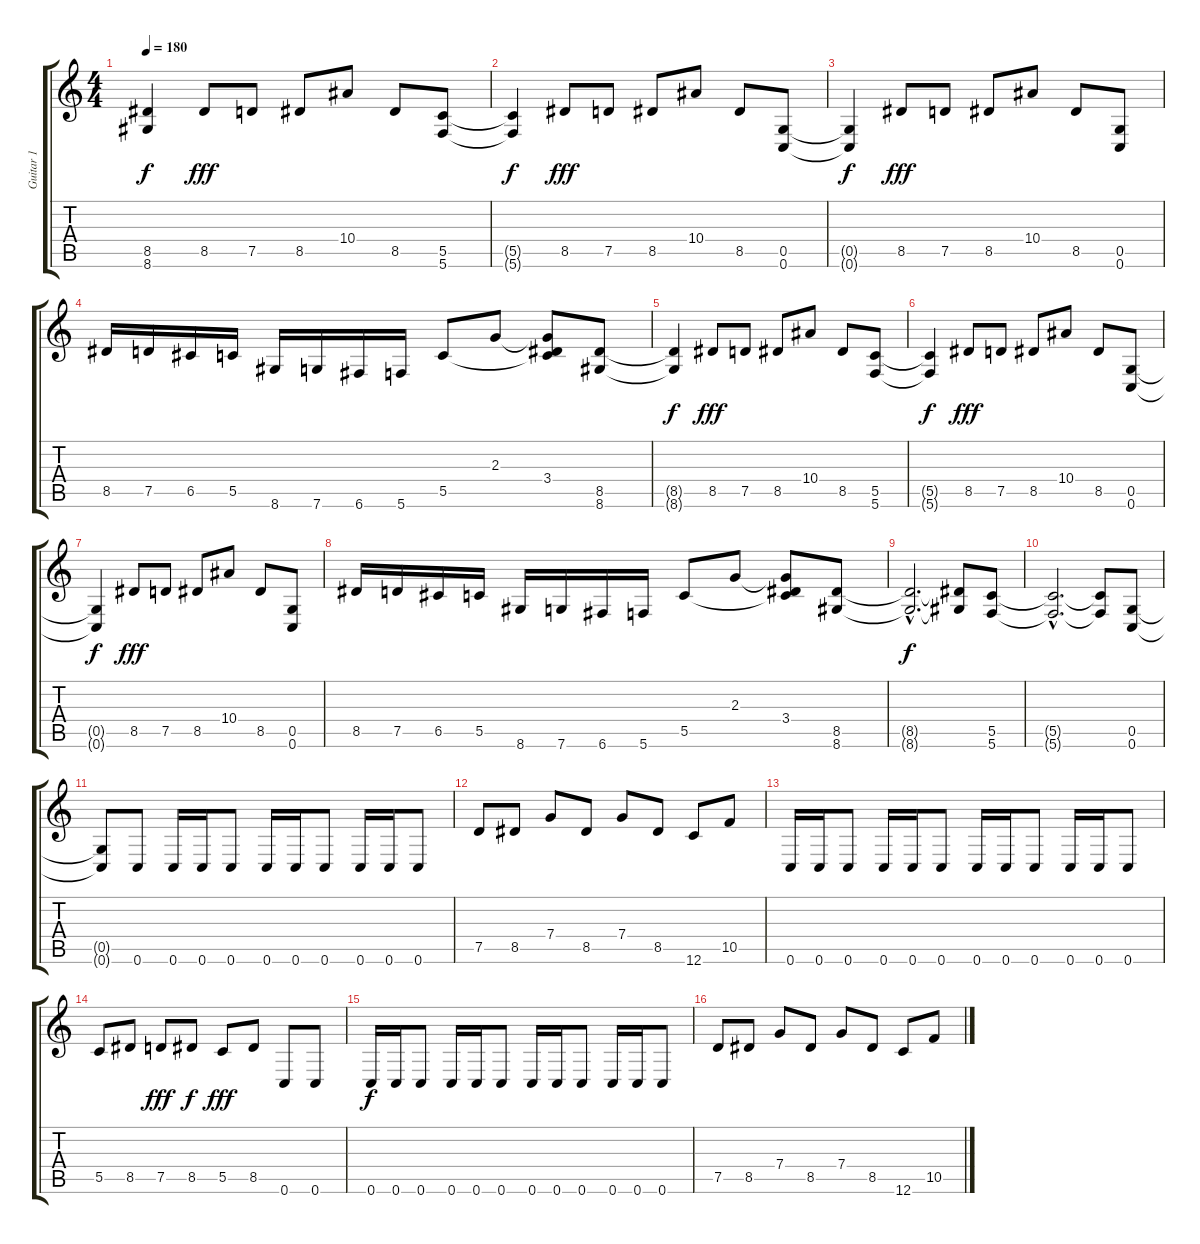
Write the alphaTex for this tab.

\track ("Guitar 1" "Guitar 1") {instrument distortionguitar}
\staff {score tabs}
\tuning (D4 A3 F3 C3 G2 C2) {hide}
\ts (4 4)
\tempo 180
\clef g2
\ks c
(8.5{t} 8.6{t}).4{dy f} 8.5.8{dy fff} 7.5.8 8.5.8 10.4.8 8.5.8 (5.5 5.6).8 |
(5.5{t} 5.6{t}).4{dy f} 8.5.8{dy fff} 7.5.8 8.5.8 10.4.8 8.5.8 (0.5 0.6).8 |
(0.5{t} 0.6{t}).4{dy f} 8.5.8{dy fff} 7.5.8 8.5.8 10.4.8 8.5.8 (0.5 0.6).8 |
8.5.16 7.5.16 6.5.16 5.5.16 8.6.16 7.6.16 6.6.16 5.6.16 5.5.8 2.3.8 (2.3{t} 3.4 5.5{t}).8 (8.5 8.6).8 |
(8.5{t} 8.6{t}).4{dy f} 8.5.8{dy fff} 7.5.8 8.5.8 10.4.8 8.5.8 (5.5 5.6).8 |
(5.5{t} 5.6{t}).4{dy f} 8.5.8{dy fff} 7.5.8 8.5.8 10.4.8 8.5.8 (0.5 0.6).8 |
(0.5{t} 0.6{t}).4{dy f} 8.5.8{dy fff} 7.5.8 8.5.8 10.4.8 8.5.8 (0.5 0.6).8 |
8.5.16 7.5.16 6.5.16 5.5.16 8.6.16 7.6.16 6.6.16 5.6.16 5.5.8 2.3.8 (2.3{t} 3.4 5.5{t}).8 (8.5 8.6).8 |
(8.5{hac t} 8.6{t}).2{d dy f} (8.5{t} 8.6{t}).8 (5.5 5.6).8 |
(5.5{hac t} 5.6{t}).2{d} (5.5{t} 5.6{t}).8 (0.5 0.6).8 |
(0.5{t} 0.6{t}).8 0.6.8 0.6.16 0.6.16 0.6.8 0.6.16 0.6.16 0.6.8 0.6.16 0.6.16 0.6.8 |
7.5.8 8.5.8 7.4.8 8.5.8 7.4.8 8.5.8 12.6.8 10.5.8 |
0.6.16 0.6.16 0.6.8 0.6.16 0.6.16 0.6.8 0.6.16 0.6.16 0.6.8 0.6.16 0.6.16 0.6.8 |
5.5.8 8.5.8 7.5.8{dy fff} 8.5.8{dy f} 5.5.8{dy fff} 8.5.8 0.6.8 0.6.8 |
0.6.16{dy f} 0.6.16 0.6.8 0.6.16 0.6.16 0.6.8 0.6.16 0.6.16 0.6.8 0.6.16 0.6.16 0.6.8 |
7.5.8 8.5.8 7.4.8 8.5.8 7.4.8 8.5.8 12.6.8 10.5.8
